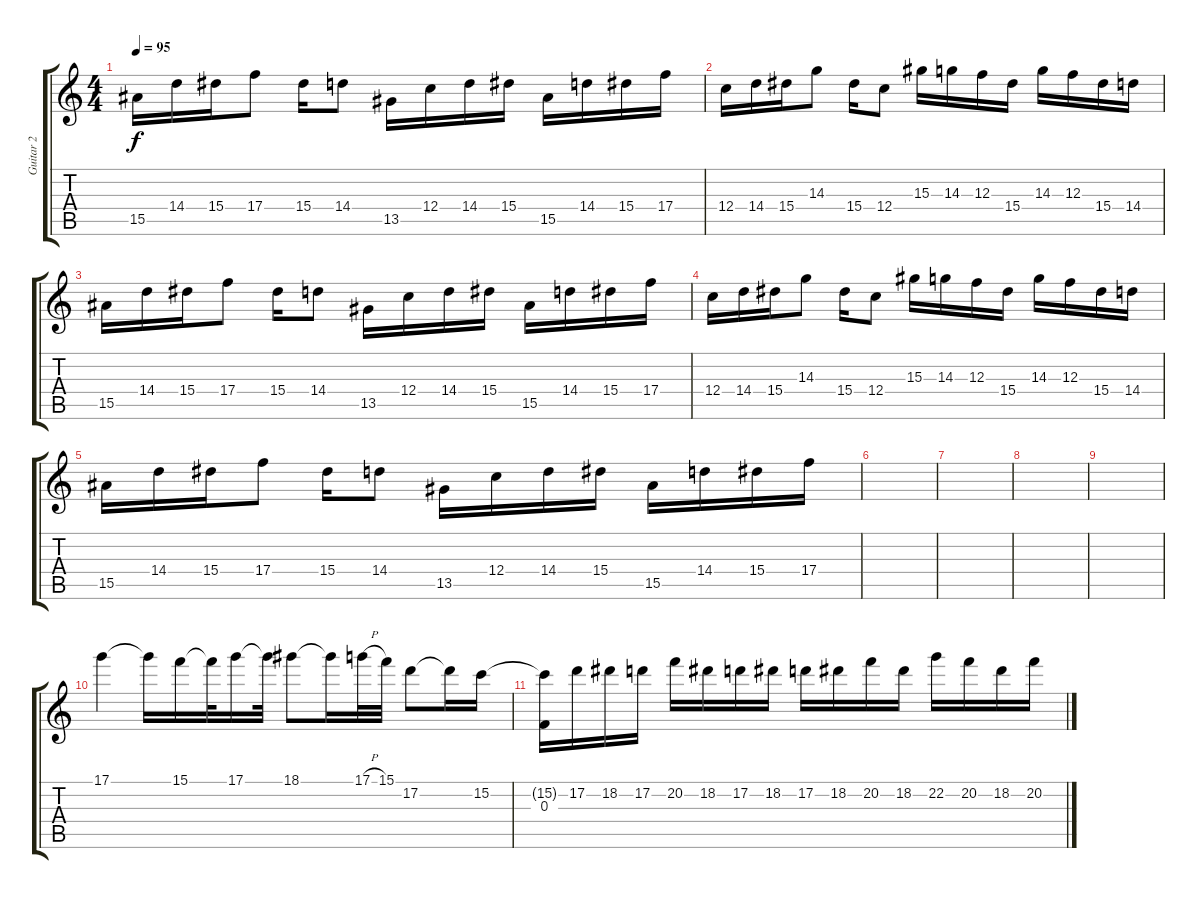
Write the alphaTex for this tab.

\track ("Guitar 2" "Guitar 2") {instrument distortionguitar}
\staff {score tabs}
\tuning (D4 A3 F3 C3 G2 C2) {hide}
\ts (4 4)
\tempo 95
\clef g2
\ks c
15.5.16{dy f} 14.4.16 15.4.16 17.4.8 15.4.16 14.4.8 13.5.16 12.4.16 14.4.16 15.4.16 15.5.16 14.4.16 15.4.16 17.4.16 |
12.4.16 14.4.16 15.4.16 14.3.8 15.4.16 12.4.8 15.3.16 14.3.16 12.3.16 15.4.16 14.3.16 12.3.16 15.4.16 14.4.16 |
15.5.16 14.4.16 15.4.16 17.4.8 15.4.16 14.4.8 13.5.16 12.4.16 14.4.16 15.4.16 15.5.16 14.4.16 15.4.16 17.4.16 |
12.4.16 14.4.16 15.4.16 14.3.8 15.4.16 12.4.8 15.3.16 14.3.16 12.3.16 15.4.16 14.3.16 12.3.16 15.4.16 14.4.16 |
15.5.16 14.4.16 15.4.16 17.4.8 15.4.16 14.4.8 13.5.16 12.4.16 14.4.16 15.4.16 15.5.16 14.4.16 15.4.16 17.4.16 |
|
|
|
|
17.1.4{volume 13} 17.1{t}.16 15.1.16 15.1{t}.32 17.1.16 17.1{t}.32 18.1.8 18.1{t}.16 17.1{h}.32 15.1.32 17.2.8 17.2{t}.16 15.2.16 |
(15.2{t} 0.3).16 17.2.16 18.2.16 17.2.16 20.2.16 18.2.16 17.2.16 18.2.16 17.2.16 18.2.16 20.2.16 18.2.16 22.2.16 20.2.16 18.2.16 20.2.16
